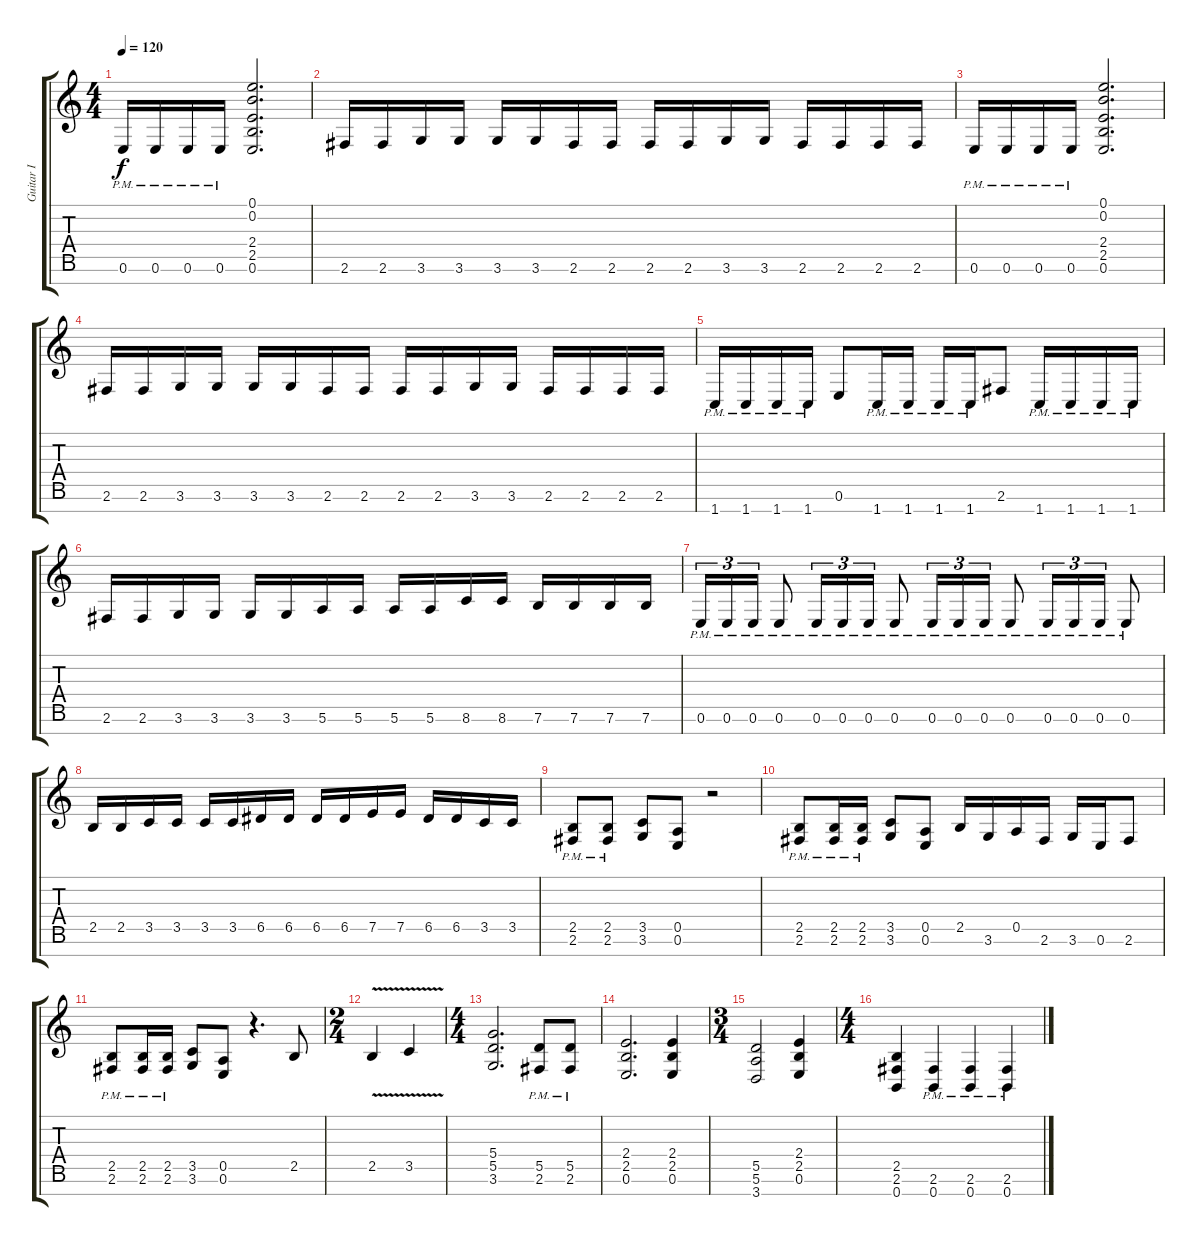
\track ("Guitar I" "Guitar I") {instrument distortionguitar}
\staff {score tabs}
\tuning (E4 B3 G3 D3 A2 E2 B1) {hide}
\ts (4 4)
\tempo 120
\clef g2
\ks c
0.6{pm}.16{dy f} 0.6{pm}.16 0.6{pm}.16 0.6{pm}.16 (0.1 0.2 2.4 2.5 0.6).2{d} |
2.6.16 2.6.16 3.6.16 3.6.16 3.6.16 3.6.16 2.6.16 2.6.16 2.6.16 2.6.16 3.6.16 3.6.16 2.6.16 2.6.16 2.6.16 2.6.16 |
0.6{pm}.16 0.6{pm}.16 0.6{pm}.16 0.6{pm}.16 (0.1 0.2 2.4 2.5 0.6).2{d} |
2.6.16 2.6.16 3.6.16 3.6.16 3.6.16 3.6.16 2.6.16 2.6.16 2.6.16 2.6.16 3.6.16 3.6.16 2.6.16 2.6.16 2.6.16 2.6.16 |
1.7{pm}.16 1.7{pm}.16 1.7{pm}.16 1.7{pm}.16 0.6.8 1.7{pm}.16 1.7{pm}.16 1.7{pm}.16 1.7{pm}.16 2.6.8 1.7{pm}.16 1.7{pm}.16 1.7{pm}.16 1.7{pm}.16 |
2.6.16 2.6.16 3.6.16 3.6.16 3.6.16 3.6.16 5.6.16 5.6.16 5.6.16 5.6.16 8.6.16 8.6.16 7.6.16 7.6.16 7.6.16 7.6.16 |
0.6{pm}.16{tu (3 2)} 0.6{pm}.16{tu (3 2)} 0.6{pm}.16{tu (3 2)} 0.6{pm}.8 0.6{pm}.16{tu (3 2)} 0.6{pm}.16{tu (3 2)} 0.6{pm}.16{tu (3 2)} 0.6{pm}.8 0.6{pm}.16{tu (3 2)} 0.6{pm}.16{tu (3 2)} 0.6{pm}.16{tu (3 2)} 0.6{pm}.8 0.6{pm}.16{tu (3 2)} 0.6{pm}.16{tu (3 2)} 0.6{pm}.16{tu (3 2)} 0.6{pm}.8 |
2.5.16 2.5.16 3.5.16 3.5.16 3.5.16 3.5.16 6.5.16 6.5.16 6.5.16 6.5.16 7.5.16 7.5.16 6.5.16 6.5.16 3.5.16 3.5.16 |
(2.5{pm} 2.6{pm}).8 (2.5{pm} 2.6{pm}).8 (3.5 3.6).8 (0.5 0.6).8 r.2 |
(2.5{pm} 2.6{pm}).8 (2.5{pm} 2.6{pm}).16 (2.5{pm} 2.6{pm}).16 (3.5 3.6).8 (0.5 0.6).8 2.5.16 3.6.16 0.5.16 2.6.16 3.6.16 0.6.16 2.6.8 |
(2.5{pm} 2.6{pm}).8 (2.5{pm} 2.6{pm}).16 (2.5{pm} 2.6{pm}).16 (3.5 3.6).8 (0.5 0.6).8 r.4{d} 2.5.8 |
\ts (2 4)
2.5{v}.4 3.5{v}.4 |
\ts (4 4)
(5.4 5.5 3.6).2{d} (5.5{pm} 2.6{pm}).8 (5.5{pm} 2.6{pm}).8 |
(2.4 2.5 0.6).2{d} (2.4 2.5 0.6).4 |
\ts (3 4)
(5.5 5.6 3.7).2 (2.4 2.5 0.6).4 |
\ts (4 4)
(2.5 2.6 0.7).4 (2.6{pm} 0.7{pm}).4 (2.6{pm} 0.7{pm}).4 (2.6{pm} 0.7{pm}).4
